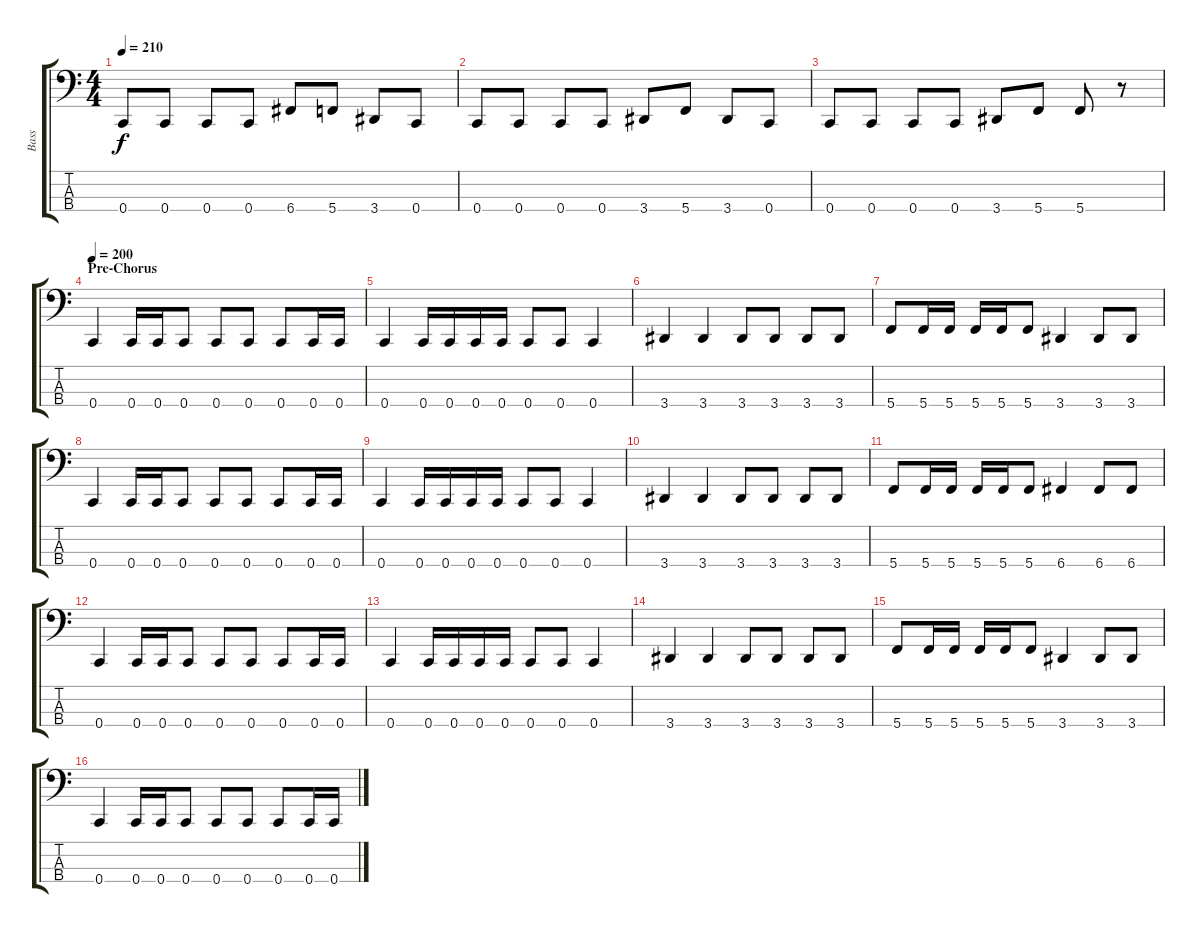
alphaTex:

\track ("Bass" "Bass") {instrument electricbassfinger}
\staff {score tabs}
\tuning (F2 C2 G1 C1) {hide}
\ts (4 4)
\tempo 210
\clef f4
\ks c
0.4.8{dy f} 0.4.8 0.4.8 0.4.8 6.4.8 5.4.8 3.4.8 0.4.8 |
0.4.8 0.4.8 0.4.8 0.4.8 3.4.8 5.4.8 3.4.8 0.4.8 |
0.4.8 0.4.8 0.4.8 0.4.8 3.4.8 5.4.8 5.4.8 r.8 |
\section ("" "Pre-Chorus")
\tempo 200
0.4.4 0.4.16 0.4.16 0.4.8 0.4.8 0.4.8 0.4.8 0.4.16 0.4.16 |
0.4.4 0.4.16 0.4.16 0.4.16 0.4.16 0.4.8 0.4.8 0.4.4 |
3.4.4 3.4.4 3.4.8 3.4.8 3.4.8 3.4.8 |
5.4.8 5.4.16 5.4.16 5.4.16 5.4.16 5.4.8 3.4.4 3.4.8 3.4.8 |
0.4.4 0.4.16 0.4.16 0.4.8 0.4.8 0.4.8 0.4.8 0.4.16 0.4.16 |
0.4.4 0.4.16 0.4.16 0.4.16 0.4.16 0.4.8 0.4.8 0.4.4 |
3.4.4 3.4.4 3.4.8 3.4.8 3.4.8 3.4.8 |
5.4.8 5.4.16 5.4.16 5.4.16 5.4.16 5.4.8 6.4.4 6.4.8 6.4.8 |
0.4.4 0.4.16 0.4.16 0.4.8 0.4.8 0.4.8 0.4.8 0.4.16 0.4.16 |
0.4.4 0.4.16 0.4.16 0.4.16 0.4.16 0.4.8 0.4.8 0.4.4 |
3.4.4 3.4.4 3.4.8 3.4.8 3.4.8 3.4.8 |
5.4.8 5.4.16 5.4.16 5.4.16 5.4.16 5.4.8 3.4.4 3.4.8 3.4.8 |
0.4.4 0.4.16 0.4.16 0.4.8 0.4.8 0.4.8 0.4.8 0.4.16 0.4.16
